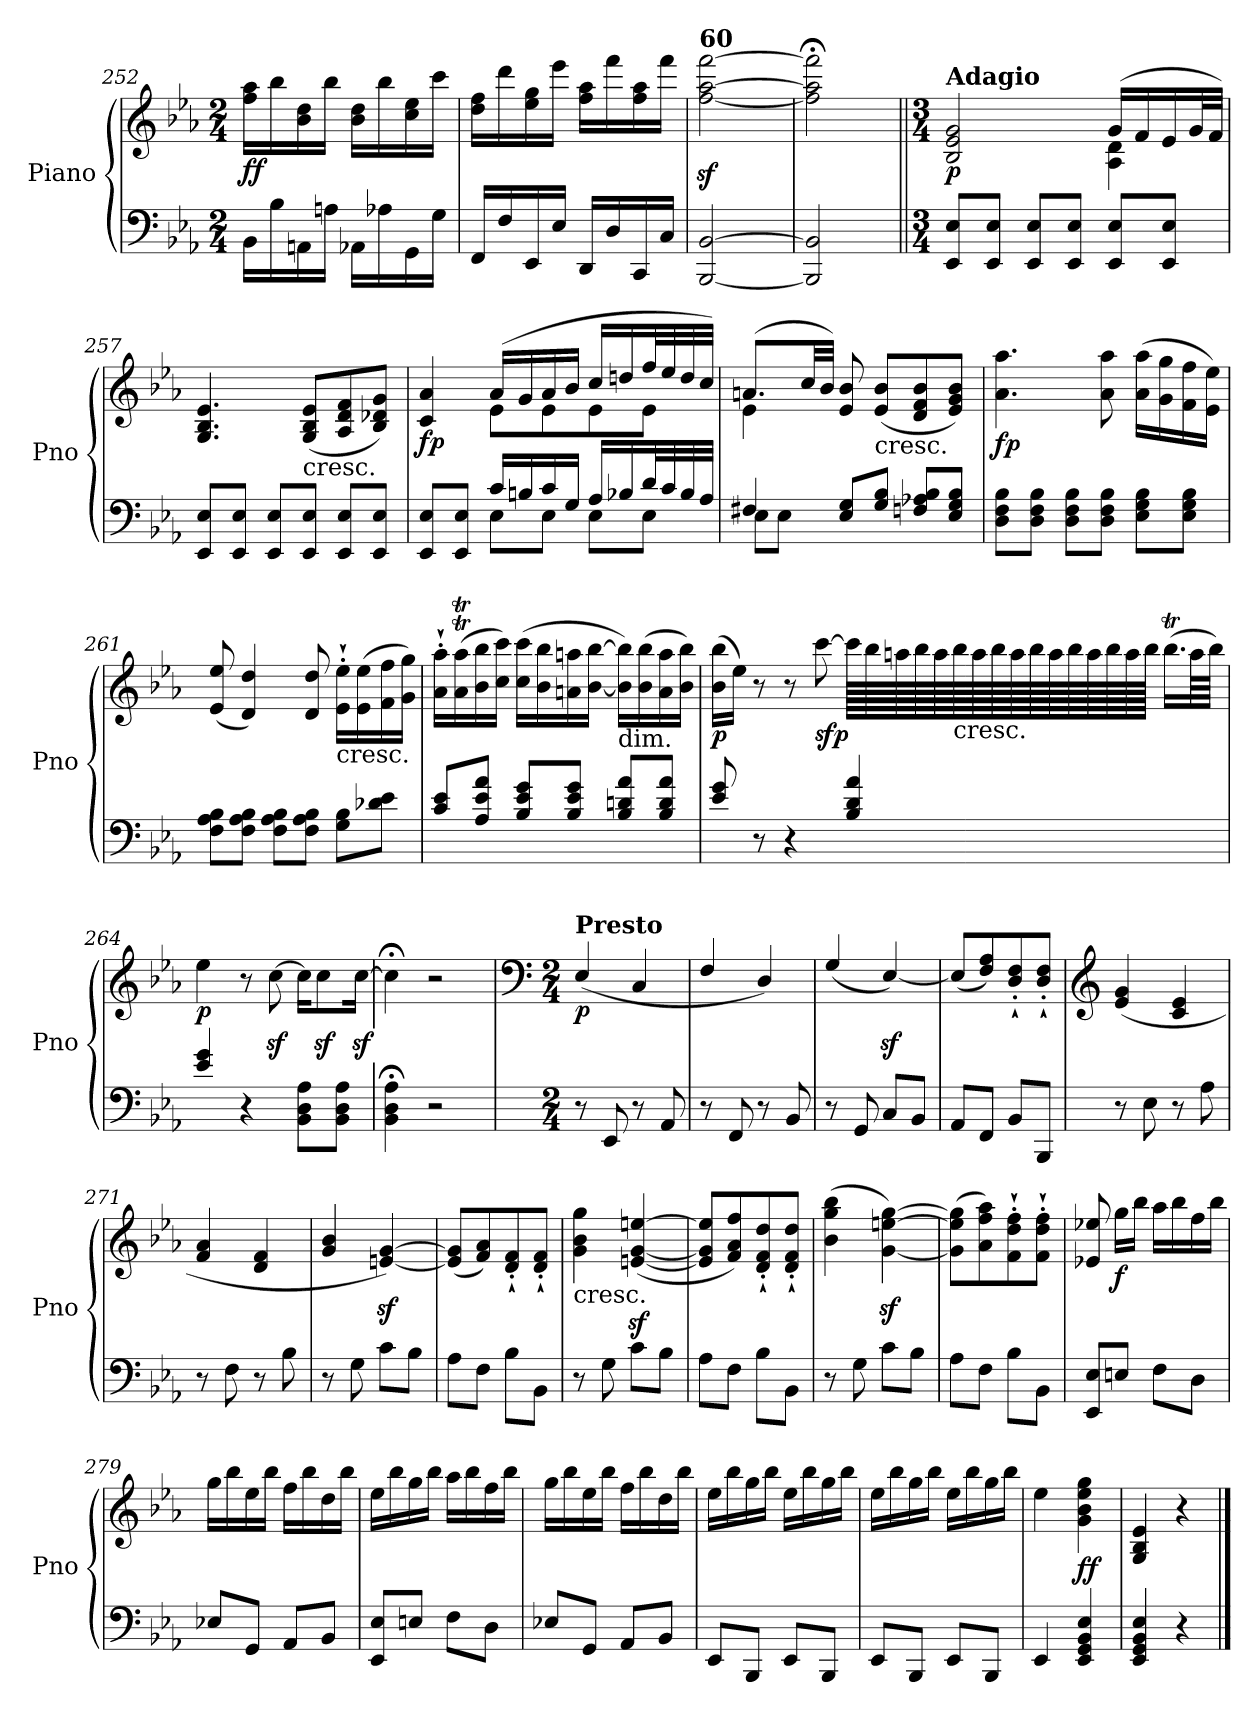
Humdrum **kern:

**kern	**kern	**dynam
*part1	*part1	*part1
*staff2	*staff1	*staff1/2
*I"Piano	*	*
*I'Pno	*	*
*clefF4	*clefG2	*
*k[b-e-a-]	*k[b-e-a-]	*
*E-:	*E-:	*
*M2/4	*M2/4	*
=252	=252	=252
!	!	!LO:DY:b
16BB-\LL	16ff\ 16aa-\LL	ff
16B-\	16bb-\	.
16AAn\	16b-\ 16dd\	.
16An\JJ	16bb-\JJ	.
16AA-X\LL	16b-\ 16dd\LL	.
16A-X\	16bb-\	.
16GG\	16cc\ 16ee-\	.
16G\JJ	16ccc\JJ	.
=253	=253	=253
16FF/LL	16dd\ 16ff\LL	.
16F/	16ddd\	.
16EE-/	16ee-\ 16gg\	.
16E-/JJ	16eee-\JJ	.
16DD/LL	16ff\ 16aa-\LL	.
16D/	16fff\	.
16CC/	16ff\ 16aa-\	.
16C/JJ	16fff\JJ	.
=254	=254	=254
!	!LO:TX:a:B:t=60	!
[2BBB-/ [2BB-/	[2ff\z< [2aa-\z< [2fff\z<	.
=255	=255	=255
2BBB-/] 2BB-/]	2ff\];< 2aa-\];< 2fff\];<	.
!!LO:LB:g=z
=256||	=256||	=256||
*M3/4	*M3/4	*
*	*^	*
!	!LO:TX:a:B:t=Adagio	!	!
!	!	!	!LO:DY:b
8EE-/ 8E-/L	2B-/ 2e-/ 2g/	2ryy	p
8EE-/ 8E-/J	.	.	.
8EE-/ 8E-/L	.	.	.
8EE-/ 8E-/J	.	.	.
8EE-/ 8E-/L	(>16g/LL	4A-\ 4d\	.
.	16f/	.	.
8EE-/ 8E-/J	16e-/	.	.
.	32g/L	.	.
.	32f/JJJ)	.	.
*	*v	*v	*
=257	=257	=257
8EE-/ 8E-/L	4.G/ 4.B-/ 4.e-/	.
8EE-/ 8E-/J	.	.
8EE-/ 8E-/L	.	.
!	!LO:TX:b:t=cresc.	!
8EE-/ 8E-/J	(<8G/ 8B-/ 8e-/L	.
8EE-/ 8E-/L	8A-/ 8d/ 8f/	.
8EE-/ 8E-/J	8B-/ 8d-X/ 8g/J)	.
=258	=258	=258
*^	*^	*
!	!	!	!	!LO:DY:b
8EE-/ 8E-/L	4ryy	4c/ 4a-/	4ryy	fp
8EE-/ 8E-/J	.	.	.	.
16c/LL	8E-\L	(>16a-/LL	8e-\L	.
16Bn/	.	16g/	.	.
16c/	8E-\J	16a-/	8e-\	.
16G/JJ	.	16b-/JJ	.	.
16A-/LL	8E-\L	16cc/LL	8e-\	.
16B-X/	.	16ddn/	.	.
32d/L	8E-\J	32ff/L	8e-\J	.
32c/	.	32ee-/	.	.
32B-/	.	32dd/	.	.
32A-/JJJ	.	32cc/JJJ)	.	.
!!LO:LB:g=z	!!
=259	=259	=259	=259	=259
4F#X/	8E-\L	(>8.an/L	4e-\	.
.	8E-\J	.	.	.
.	.	32cc/LL	.	.
.	.	32b-/JJJ)	.	.
8E-/ 8G/L	2ryy	8e-/ 8b-/	2ryy	.
!	!	!LO:TX:b:t=cresc.	!	!
8G/ 8B-/J	.	(>8e-/ 8b-/L	.	.
8Fn/ 8A-X/ 8B-/L	.	8d/ 8f/ 8b-/	.	.
8E-/ 8G/ 8B-/J	.	8e-/ 8g/ 8b-/J)	.	.
*v	*v	*	*	*
*	*v	*v	*
=260	=260	=260
!	!	!LO:DY:b
8D\ 8F\ 8B-\L	4.a-\ 4.aa-\	fp
8D\ 8F\ 8B-\J	.	.
8D\ 8F\ 8B-\L	.	.
8D\ 8F\ 8B-\J	8a-\ 8aa-\	.
8E-\ 8G\ 8B-\L	(>16a-\ 16aa-\LL	.
.	16g\ 16gg\	.
8E-\ 8G\ 8B-\J	16f\ 16ff\	.
.	16e-\ 16ee-\JJ)	.
=261	=261	=261
8F\ 8A-\ 8B-\L	(>8e-/ 8ee-/	.
8F\ 8A-\ 8B-\J	4d/ 4dd/)	.
8F\ 8A-\ 8B-\L	.	.
8F\ 8A-\ 8B-\J	8d/ 8dd/	.
!	!LO:TX:b:t=cresc.	!
8G\ 8B-\L	16e-\'` 16ee-\'`LL	.
.	(<16e-\ 16ee-\	.
8d-X\ 8e-\J	16f\ 16ff\	.
.	16g\ 16gg\JJ)	.
!!LO:LB:g=z
=262	=262	=262
8c/ 8e-/L	16a-\'` 16aa-\'`LL	.
.	(>16a-\T 16aa-\T	.
8A-/ 8e-/ 8a-/J	16b-\ 16bb-\	.
.	16cc\ 16ccc\JJ)	.
8B-/ 8e-/ 8g/L	(>16cc\ 16ccc\LL	.
.	16b-\ 16bb-\	.
8B-/ 8e-/ 8g/J	16an\ 16aan\	.
.	[16b-\ [16bb-\JJ	.
!LO:TX:a:t=dim.	!	!
8B-/ 8dn/ 8a-/L	16b-\] 16bb-\]LL)	.
.	(>16b-\ 16bb-\	.
8B-/ 8d/ 8a-/J	16a\ 16aa\	.
.	16b-\ 16bb-\JJ)	.
!!LO:LB:g=z
=263	=263	=263
!	!	!LO:DY:b
8e-/ 8g/	(>16b-\ 16bb-\LL	p
.	16ee-\JJ)	.
8r	8r	.
4r	8r	.
!	!	!LO:DY:b
.	[8ccc\	sfp
4B-/ 4d/ 4a-/	128ccc\LLLLL]	.
.	128bb-\	.
.	128aan\	.
.	128bb-\	.
.	128aa\	.
!	!LO:TX:b:t=cresc.	!
.	128bb-\	.
.	128aa\	.
.	128bb-\	.
.	128aa\	.
.	128bb-\	.
.	128aa\	.
.	128bb-\	.
.	128aa\	.
.	128bb-\	.
.	128aa\	.
.	128bb-\JJJJJ	.
.	(>16.bb-T\LL	.
.	64aa\LL	.
.	64bb-\JJJJ)	.
=264	=264	=264
!	!	!LO:DY:b
4e-/ 4g/	4ee-\	p
4r	8r	.
.	[8ccz<\	.
8BB-\ 8D\ 8A-\L	16cc\KL]	.
.	8ccz<\	.
8BB-\ 8D\ 8A-\J	.	.
.	[16ccz<\Jk	.
=265	=265	=265
4BB-\;< 4D\;< 4A-\;<	4cc;<\]	.
2r	2r	.
!!LO:PB:g=z
=266	=266	=266
*	*clefF4	*
*M2/4	*M2/4	*
!	!LO:TX:a:B:t=Presto	!
!	!	!LO:DY:b
8r	(>4E-/	p
8EE-/	.	.
8r	4C/	.
8AA-/	.	.
=267	=267	=267
8r	4F/	.
8FF/	.	.
8r	4D/)	.
8BB-/	.	.
=268	=268	=268
8r	(<4G/	.
8GG/	.	.
8C/L	[4E-z</)	.
8BB-/J	.	.
=269	=269	=269
8AA-/L	(<8E-/L]	.
8FF/J	8F/ 8A-/)	.
8BB-/L	8D/'` 8F/'`	.
8BBB-/J	8D/'` 8F/'`J	.
=270	=270	=270
*	*clefG2	*
8r	(>4e-/ 4g/	.
8E-\	.	.
8r	4c/ 4e-/	.
8A-\	.	.
=271	=271	=271
8r	4f/ 4a-/	.
8F\	.	.
8r	4d/ 4f/	.
8B-\	.	.
=272	=272	=272
8r	4g/ 4b-/	.
8G\	.	.
8c\L	[4en/z< [4g/z<)	.
8B-\J	.	.
=273	=273	=273
8A-\L	(<8e/] 8g/]L	.
8F\J	8f/ 8a-/)	.
8B-\L	8d/'` 8f/'`	.
8BB-\J	8d/'` 8f/'`J	.
=274	=274	=274
!	!LO:TX:b:t=cresc.	!
8r	4g\ 4b-\ 4gg\	.
8G\	.	.
8c\L	(<[4en/z< [4g/z< [4een/z<	.
8B-\J	.	.
!!LO:LB:g=z
=275	=275	=275
8A-\L	8e/] 8g/] 8ee/]L	.
8F\J	8f/ 8a-/ 8ff/)	.
8B-\L	8d/'` 8f/'` 8dd/'`	.
8BB-\J	8d/'` 8f/'` 8dd/'`J	.
=276	=276	=276
8r	(>4b-\ 4gg\ 4bb-\	.
8G\	.	.
8c\L	[4g\z< [4een\z< [4gg\z<)	.
8B-\J	.	.
=277	=277	=277
8A-\L	(>8g\] 8ee\] 8gg\]L	.
8F\J	8a-\ 8ff\ 8aa-\)	.
8B-\L	8f\'` 8dd\'` 8ff\'`	.
8BB-\J	8f\'` 8dd\'` 8ff\'`J	.
=278	=278	=278
8EE-/ 8E-/L	8e-X/ 8ee-X/	.
!	!	!LO:DY:b
8En/J	16gg\LL	f
.	16bb-\JJ	.
8F\L	16aa-\LL	.
.	16bb-\	.
8D\J	16ff\	.
.	16bb-\JJ	.
=279	=279	=279
8E-X/L	16gg\LL	.
.	16bb-\	.
8GG/J	16ee-\	.
.	16bb-\JJ	.
8AA-/L	16ff\LL	.
.	16bb-\	.
8BB-/J	16dd\	.
.	16bb-\JJ	.
=280	=280	=280
8EE-/ 8E-/L	16ee-\LL	.
.	16bb-\	.
8En/J	16gg\	.
.	16bb-\JJ	.
8F\L	16aa-\LL	.
.	16bb-\	.
8D\J	16ff\	.
.	16bb-\JJ	.
!!LO:LB:g=z
=281	=281	=281
8E-X/L	16gg\LL	.
.	16bb-\	.
8GG/J	16ee-\	.
.	16bb-\JJ	.
8AA-/L	16ff\LL	.
.	16bb-\	.
8BB-/J	16dd\	.
.	16bb-\JJ	.
=282	=282	=282
8EE-/L	16ee-\LL	.
.	16bb-\	.
8BBB-/J	16gg\	.
.	16bb-\JJ	.
8EE-/L	16ee-\LL	.
.	16bb-\	.
8BBB-/J	16gg\	.
.	16bb-\JJ	.
=283	=283	=283
8EE-/L	16ee-\LL	.
.	16bb-\	.
8BBB-/J	16gg\	.
.	16bb-\JJ	.
8EE-/L	16ee-\LL	.
.	16bb-\	.
8BBB-/J	16gg\	.
.	16bb-\JJ	.
=284	=284	=284
4EE-/	4ee-\	.
!	!	!LO:DY:b
4EE-/ 4GG/ 4BB-/ 4E-/	4g\ 4b-\ 4ee-\ 4gg\	ff
=285	=285	=285
4EE-/ 4GG/ 4BB-/ 4E-/	4G/ 4B-/ 4e-/	.
4r	4r	.
==	==	==
*-	*-	*-
